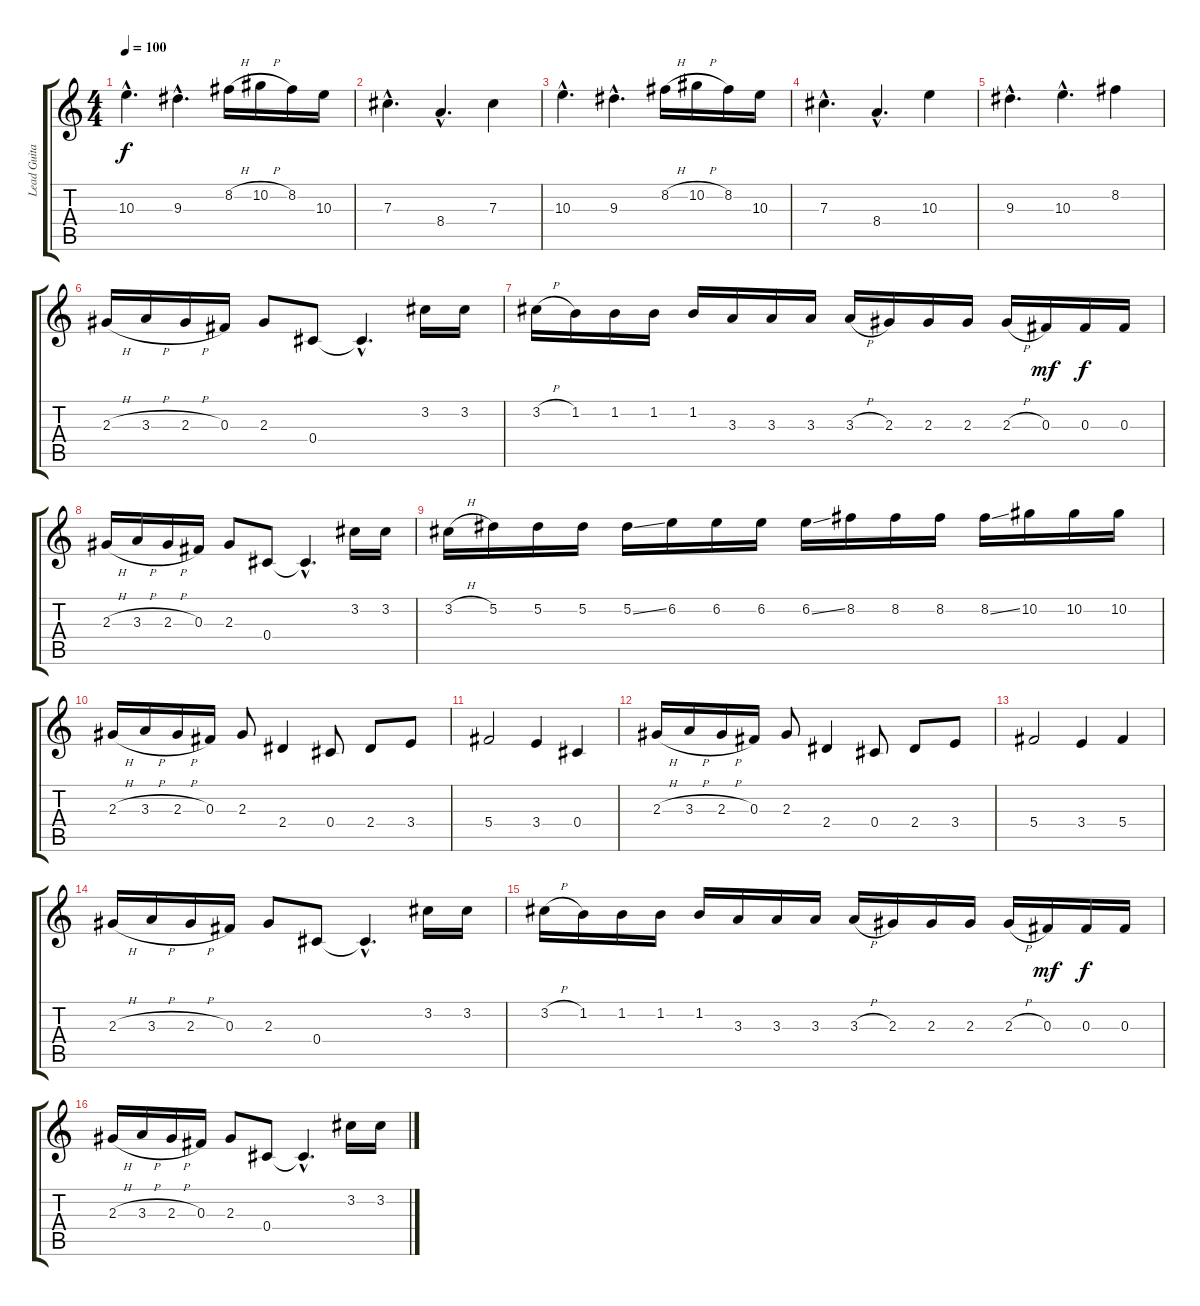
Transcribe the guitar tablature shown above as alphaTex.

\track ("Lead Guitar" "Lead Guita") {instrument distortionguitar}
\staff {score tabs}
\tuning (Eb4 Bb3 Gb3 Db3 Ab2 Eb2) {hide}
\ts (4 4)
\tempo 100
\clef g2
\ks c
10.3{hac}.4{d dy f} 9.3{hac}.4{d} 8.2{h}.16 10.2{h}.16 8.2.16 10.3.16 |
7.3{hac}.4{d} 8.4{hac}.4{d} 7.3.4 |
10.3{hac}.4{d} 9.3{hac}.4{d} 8.2{h}.16 10.2{h}.16 8.2.16 10.3.16 |
7.3{hac}.4{d} 8.4{hac}.4{d} 10.3.4 |
9.3{hac}.4{d} 10.3{hac}.4{d} 8.2.4 |
2.3{h}.16 3.3{h}.16 2.3{h}.16 0.3.16 2.3.8 0.4.8 0.4{hac t}.4{d} 3.2.16 3.2.16 |
3.2{h}.16 1.2.16 1.2.16 1.2.16 1.2.16 3.3.16 3.3.16 3.3.16 3.3{h}.16 2.3.16 2.3.16 2.3.16 2.3{h}.16 0.3.16{dy mf} 0.3.16{dy f} 0.3.16 |
2.3{h}.16 3.3{h}.16 2.3{h}.16 0.3.16 2.3.8 0.4.8 0.4{hac t}.4{d} 3.2.16 3.2.16 |
3.2{h}.16 5.2.16 5.2.16 5.2.16 5.2{ss}.16 6.2.16 6.2.16 6.2.16 6.2{ss}.16 8.2.16 8.2.16 8.2.16 8.2{ss}.16 10.2.16 10.2.16 10.2.16 |
2.3{h}.16 3.3{h}.16 2.3{h}.16 0.3.16 2.3.8 2.4.4 0.4.8 2.4.8 3.4.8 |
5.4.2 3.4.4 0.4.4 |
2.3{h}.16 3.3{h}.16 2.3{h}.16 0.3.16 2.3.8 2.4.4 0.4.8 2.4.8 3.4.8 |
5.4.2 3.4.4 5.4.4 |
2.3{h}.16 3.3{h}.16 2.3{h}.16 0.3.16 2.3.8 0.4.8 0.4{hac t}.4{d} 3.2.16 3.2.16 |
3.2{h}.16 1.2.16 1.2.16 1.2.16 1.2.16 3.3.16 3.3.16 3.3.16 3.3{h}.16 2.3.16 2.3.16 2.3.16 2.3{h}.16 0.3.16{dy mf} 0.3.16{dy f} 0.3.16 |
2.3{h}.16 3.3{h}.16 2.3{h}.16 0.3.16 2.3.8 0.4.8 0.4{hac t}.4{d} 3.2.16 3.2.16
